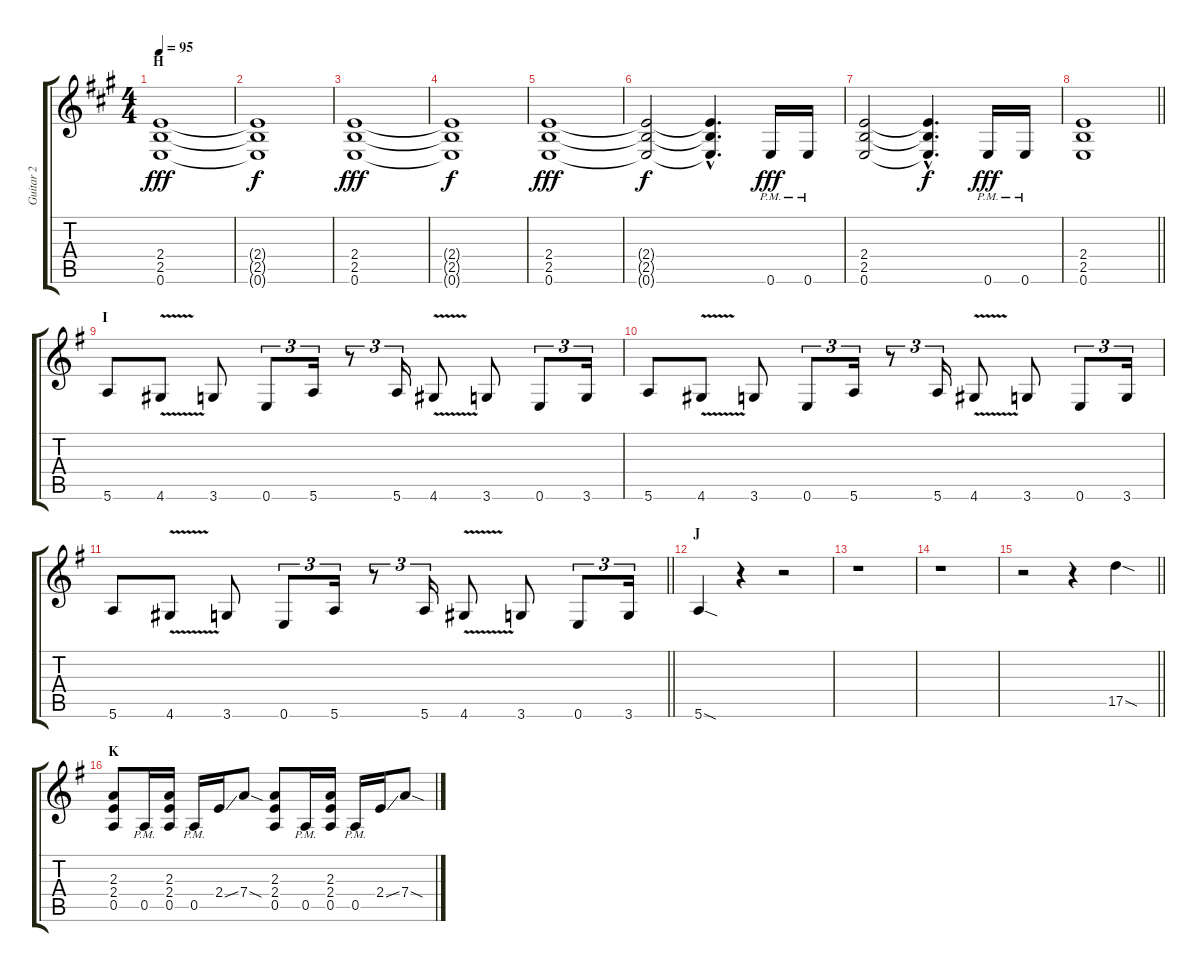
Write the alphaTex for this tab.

\track ("Guitar 2" "Guitar 2") {instrument distortionguitar}
\staff {score tabs}
\tuning (E4 B3 G3 D3 A2 E2) {hide}
\ts (4 4)
\section ("" "H")
\tempo 95
\clef g2
\ks a
(2.4 2.5 0.6).1{dy fff} |
(2.4{t} 2.5{t} 0.6{t}).1{dy f} |
(2.4 2.5 0.6).1{dy fff} |
(2.4{t} 2.5{t} 0.6{t}).1{dy f} |
(2.4 2.5 0.6).1{dy fff} |
(2.4{t} 2.5{t} 0.6{t}).2{dy f} (2.4{hac t} 2.5{hac t} 0.6{hac t}).4{d} 0.6{pm}.16{dy fff} 0.6{pm}.16 |
(2.4 2.5 0.6).2 (2.4{hac t} 2.5{hac t} 0.6{hac t}).4{d dy f} 0.6{pm}.16{dy fff} 0.6{pm}.16 |
\barLineRight lightlight
(2.4 2.5 0.6).1 |
\section ("" "I")
\ks g
5.6.8 4.6{v}.8 3.6.8 0.6.8{tu (3 2)} 5.6.16{tu (3 2)} r.8{tu (3 2)} 5.6.16{tu (3 2)} 4.6{v}.8 3.6.8 0.6.8{tu (3 2)} 3.6.16{tu (3 2)} |
5.6.8 4.6{v}.8 3.6.8 0.6.8{tu (3 2)} 5.6.16{tu (3 2)} r.8{tu (3 2)} 5.6.16{tu (3 2)} 4.6{v}.8 3.6.8 0.6.8{tu (3 2)} 3.6.16{tu (3 2)} |
\barLineRight lightlight
5.6.8 4.6{v}.8 3.6.8 0.6.8{tu (3 2)} 5.6.16{tu (3 2)} r.8{tu (3 2)} 5.6.16{tu (3 2)} 4.6{v}.8 3.6.8 0.6.8{tu (3 2)} 3.6.16{tu (3 2)} |
\section ("" "J")
5.6{sod}.4 r.4 r.2 |
r.1 |
r.1 |
\barLineRight lightlight
r.2 r.4 17.5{sod}.4 |
\section ("" "K")
(2.3 2.4 0.5).8 0.5{pm}.16 (2.3 2.4 0.5).16 0.5{pm}.16 2.4{ss}.16 7.4{sod}.8 (2.3 2.4 0.5).8 0.5{pm}.16 (2.3 2.4 0.5).16 0.5{pm}.16 2.4{ss}.16 7.4{sod}.8
